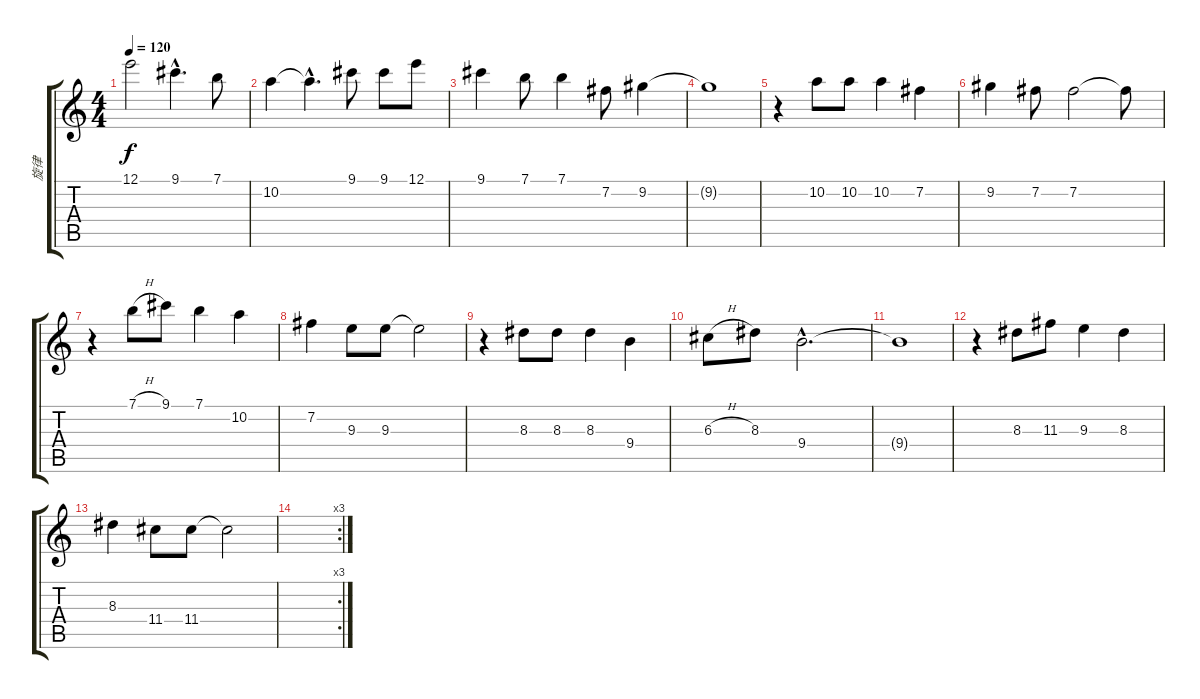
\track ("旋律" "旋律") {instrument overdrivenguitar}
\staff {score tabs}
\tuning (E4 B3 G3 D3 A2 E2) {hide}
\ts (4 4)
\tempo 120
\clef g2
\ks c
12.1.2{dy f} 9.1{hac}.4{d} 7.1.8 |
10.2.4 10.2{hac t}.4{d} 9.1.8 9.1.8 12.1.8 |
9.1.4 7.1.8 7.1.4 7.2.8 9.2.4 |
9.2{t}.1 |
r.4 10.2.8 10.2.8 10.2.4 7.2.4 |
9.2.4 7.2.8 7.2.2 7.2{t}.8 |
r.4 7.1{h}.8 9.1.8 7.1.4 10.2.4 |
7.2.4 9.3.8 9.3.8 9.3{t}.2 |
r.4 8.3.8 8.3.8 8.3.4 9.4.4 |
6.3{h}.8 8.3.8 9.4{hac}.2{d} |
9.4{t}.1 |
r.4 8.3.8 11.3.8 9.3.4 8.3.4 |
8.3.4 11.4.8 11.4.8 11.4{t}.2 |
\rc 3
